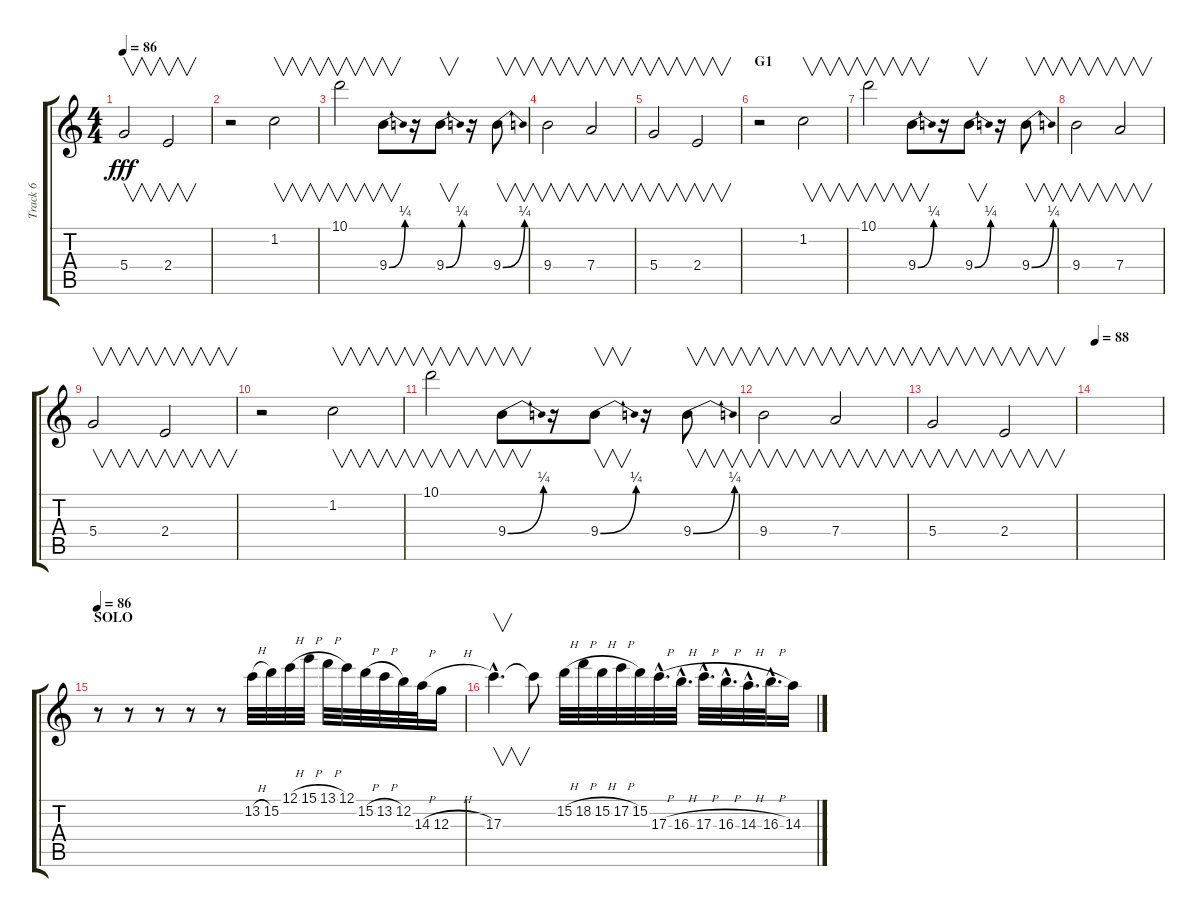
\track ("Track 6" "Track 6") {instrument distortionguitar}
\staff {score tabs}
\tuning (E4 B3 G3 D3 A2 E2) {hide}
\ts (4 4)
\tempo 86
\clef g2
\ks c
5.4.2{v dy fff} 2.4.2{v} |
r.2 1.2.2{v} |
10.1.2{v} 9.4{be (bend 0 0 60 1)}.8{v} r.16 9.4{be (bend 0 0 60 1)}.8{v} r.16 9.4{be (bend 0 0 60 1)}.8{v} |
9.4.2{v} 7.4.2{v} |
5.4.2{v} 2.4.2{v} |
\section ("" "G1")
r.2 1.2.2{v} |
10.1.2{v} 9.4{be (bend 0 0 60 1)}.8{v} r.16 9.4{be (bend 0 0 60 1)}.8{v} r.16 9.4{be (bend 0 0 60 1)}.8{v} |
9.4.2{v} 7.4.2{v} |
5.4.2{v} 2.4.2{v} |
r.2 1.2.2{v} |
10.1.2{v} 9.4{be (bend 0 0 60 1)}.8{v} r.16 9.4{be (bend 0 0 60 1)}.8{v} r.16 9.4{be (bend 0 0 60 1)}.8{v} |
9.4.2{v} 7.4.2{v} |
5.4.2{v} 2.4.2{v} |
\tempo 88
|
\section ("" "SOLO")
\tempo 86
r.8 r.8 r.8 r.8 r.8 13.2{h}.32 15.2.32 12.1{h}.32 15.1{h}.32 13.1{h}.32 12.1.32 15.2{h}.32 13.2{h}.32 12.2.32 14.3{h}.32 12.3{h}.16 |
17.3{hac}.4{v d} 17.3{t}.8 15.2{h}.32 18.2{h}.32 15.2{h}.32 17.2{h}.32 15.2.32 17.3{h hac}.32{d} 16.3{h hac}.32{d} 17.3{h hac}.32{d} 16.3{h hac}.32{d} 14.3{h hac}.32{d} 16.3{h hac}.32{d} 14.3{h}.16
